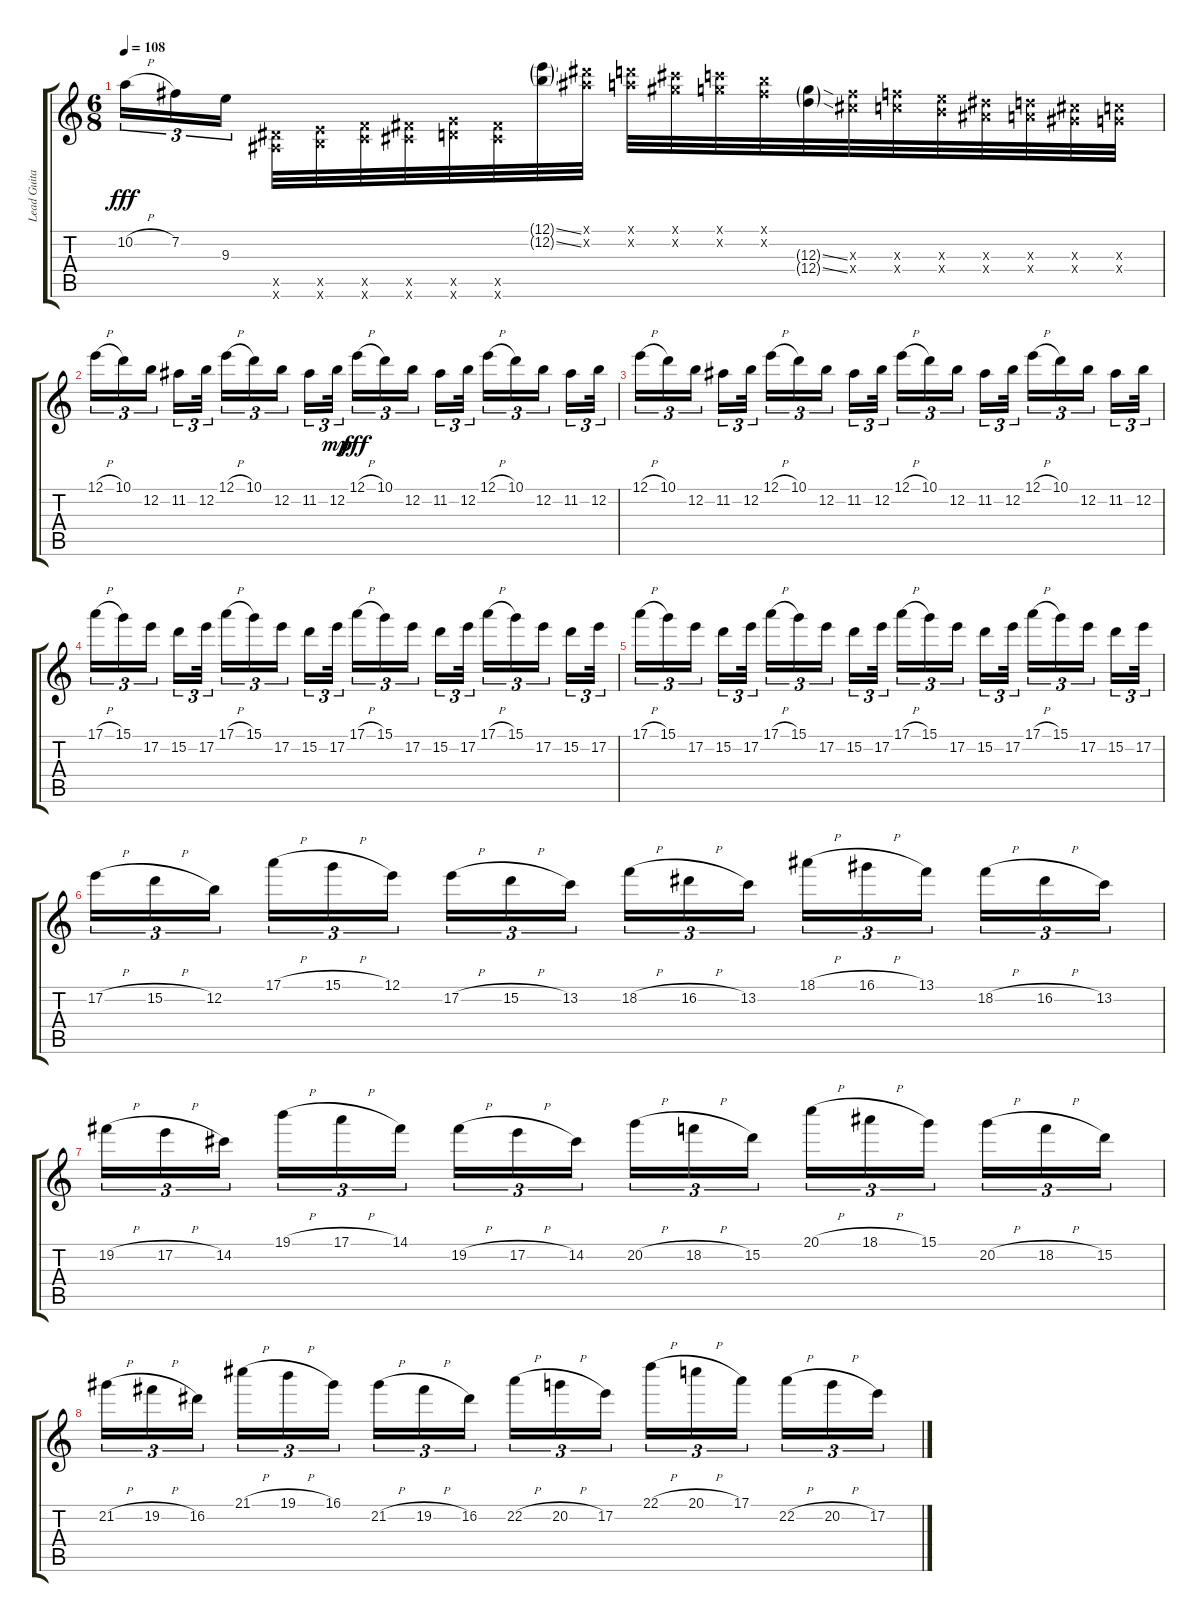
\track ("Lead Guitar I (Mustaine)" "Lead Guita") {instrument distortionguitar}
\staff {score tabs}
\tuning (E4 B3 G3 D3 A2 E2) {hide}
\ts (6 8)
\tempo 108
\clef g2
\ks c
10.2{h}.16{tu (3 2) dy fff} 7.2.16{tu (3 2)} 9.3.16{tu (3 2) beam splitsecondary} (6.5{x} 6.6{x}).32 (7.5{x} 7.6{x}).32 (8.5{x} 8.6{x}).32 (9.5{x} 9.6{x}).32 (10.5{x} 10.6{x}).32 (9.5{x} 9.6{x}).32 (12.1{ss g} 12.2{ss g}).32 (11.1{x} 11.2{x}).32 (10.1{x} 10.2{x}).32 (9.1{x} 9.2{x}).32 (8.1{x} 8.2{x}).32 (7.1{x} 7.2{x}).32 (12.3{ss g} 12.4{ss g}).32 (11.3{x} 11.4{x}).32 (10.3{x} 10.4{x}).32 (9.3{x} 9.4{x}).32 (8.3{x} 8.4{x}).32 (7.3{x} 7.4{x}).32 (6.3{x} 6.4{x}).32 (5.3{x} 5.4{x}).32 |
12.1{h}.16{tu (3 2)} 10.1.16{tu (3 2)} 12.2.16{tu (3 2) beam splitsecondary} 11.2.16{tu (3 2)} 12.2.32{tu (3 2) beam splitsecondary} 12.1{h}.16{tu (3 2)} 10.1.16{tu (3 2)} 12.2.16{tu (3 2) beam splitsecondary} 11.2.16{tu (3 2)} 12.2.32{tu (3 2) dy mp} 12.1{h}.16{tu (3 2) dy fff} 10.1.16{tu (3 2)} 12.2.16{tu (3 2) beam splitsecondary} 11.2.16{tu (3 2)} 12.2.32{tu (3 2) beam splitsecondary} 12.1{h}.16{tu (3 2)} 10.1.16{tu (3 2)} 12.2.16{tu (3 2) beam splitsecondary} 11.2.16{tu (3 2)} 12.2.32{tu (3 2)} |
12.1{h}.16{tu (3 2)} 10.1.16{tu (3 2)} 12.2.16{tu (3 2) beam splitsecondary} 11.2.16{tu (3 2)} 12.2.32{tu (3 2) beam splitsecondary} 12.1{h}.16{tu (3 2)} 10.1.16{tu (3 2)} 12.2.16{tu (3 2) beam splitsecondary} 11.2.16{tu (3 2)} 12.2.32{tu (3 2)} 12.1{h}.16{tu (3 2)} 10.1.16{tu (3 2)} 12.2.16{tu (3 2) beam splitsecondary} 11.2.16{tu (3 2)} 12.2.32{tu (3 2) beam splitsecondary} 12.1{h}.16{tu (3 2)} 10.1.16{tu (3 2)} 12.2.16{tu (3 2) beam splitsecondary} 11.2.16{tu (3 2)} 12.2.32{tu (3 2)} |
17.1{h}.16{tu (3 2)} 15.1.16{tu (3 2)} 17.2.16{tu (3 2) beam splitsecondary} 15.2.16{tu (3 2)} 17.2.32{tu (3 2) beam splitsecondary} 17.1{h}.16{tu (3 2)} 15.1.16{tu (3 2)} 17.2.16{tu (3 2) beam splitsecondary} 15.2.16{tu (3 2)} 17.2.32{tu (3 2)} 17.1{h}.16{tu (3 2)} 15.1.16{tu (3 2)} 17.2.16{tu (3 2) beam splitsecondary} 15.2.16{tu (3 2)} 17.2.32{tu (3 2) beam splitsecondary} 17.1{h}.16{tu (3 2)} 15.1.16{tu (3 2)} 17.2.16{tu (3 2) beam splitsecondary} 15.2.16{tu (3 2)} 17.2.32{tu (3 2)} |
17.1{h}.16{tu (3 2)} 15.1.16{tu (3 2)} 17.2.16{tu (3 2) beam splitsecondary} 15.2.16{tu (3 2)} 17.2.32{tu (3 2) beam splitsecondary} 17.1{h}.16{tu (3 2)} 15.1.16{tu (3 2)} 17.2.16{tu (3 2) beam splitsecondary} 15.2.16{tu (3 2)} 17.2.32{tu (3 2)} 17.1{h}.16{tu (3 2)} 15.1.16{tu (3 2)} 17.2.16{tu (3 2) beam splitsecondary} 15.2.16{tu (3 2)} 17.2.32{tu (3 2) beam splitsecondary} 17.1{h}.16{tu (3 2)} 15.1.16{tu (3 2)} 17.2.16{tu (3 2) beam splitsecondary} 15.2.16{tu (3 2)} 17.2.32{tu (3 2)} |
17.2{h}.16{tu (3 2)} 15.2{h}.16{tu (3 2)} 12.2.16{tu (3 2) beam splitsecondary} 17.1{h}.16{tu (3 2)} 15.1{h}.16{tu (3 2)} 12.1.16{tu (3 2) beam splitsecondary} 17.2{h}.16{tu (3 2)} 15.2{h}.16{tu (3 2)} 13.2.16{tu (3 2)} 18.2{h}.16{tu (3 2)} 16.2{h}.16{tu (3 2)} 13.2.16{tu (3 2) beam splitsecondary} 18.1{h}.16{tu (3 2)} 16.1{h}.16{tu (3 2)} 13.1.16{tu (3 2) beam splitsecondary} 18.2{h}.16{tu (3 2)} 16.2{h}.16{tu (3 2)} 13.2.16{tu (3 2)} |
19.2{h}.16{tu (3 2)} 17.2{h}.16{tu (3 2)} 14.2.16{tu (3 2) beam splitsecondary} 19.1{h}.16{tu (3 2)} 17.1{h}.16{tu (3 2)} 14.1.16{tu (3 2) beam splitsecondary} 19.2{h}.16{tu (3 2)} 17.2{h}.16{tu (3 2)} 14.2.16{tu (3 2)} 20.2{h}.16{tu (3 2)} 18.2{h}.16{tu (3 2)} 15.2.16{tu (3 2) beam splitsecondary} 20.1{h}.16{tu (3 2)} 18.1{h}.16{tu (3 2)} 15.1.16{tu (3 2) beam splitsecondary} 20.2{h}.16{tu (3 2)} 18.2{h}.16{tu (3 2)} 15.2.16{tu (3 2)} |
21.2{h}.16{tu (3 2)} 19.2{h}.16{tu (3 2)} 16.2.16{tu (3 2) beam splitsecondary} 21.1{h}.16{tu (3 2)} 19.1{h}.16{tu (3 2)} 16.1.16{tu (3 2) beam splitsecondary} 21.2{h}.16{tu (3 2)} 19.2{h}.16{tu (3 2)} 16.2.16{tu (3 2)} 22.2{h}.16{tu (3 2)} 20.2{h}.16{tu (3 2)} 17.2.16{tu (3 2) beam splitsecondary} 22.1{h}.16{tu (3 2)} 20.1{h}.16{tu (3 2)} 17.1.16{tu (3 2) beam splitsecondary} 22.2{h}.16{tu (3 2)} 20.2{h}.16{tu (3 2)} 17.2.16{tu (3 2)}
